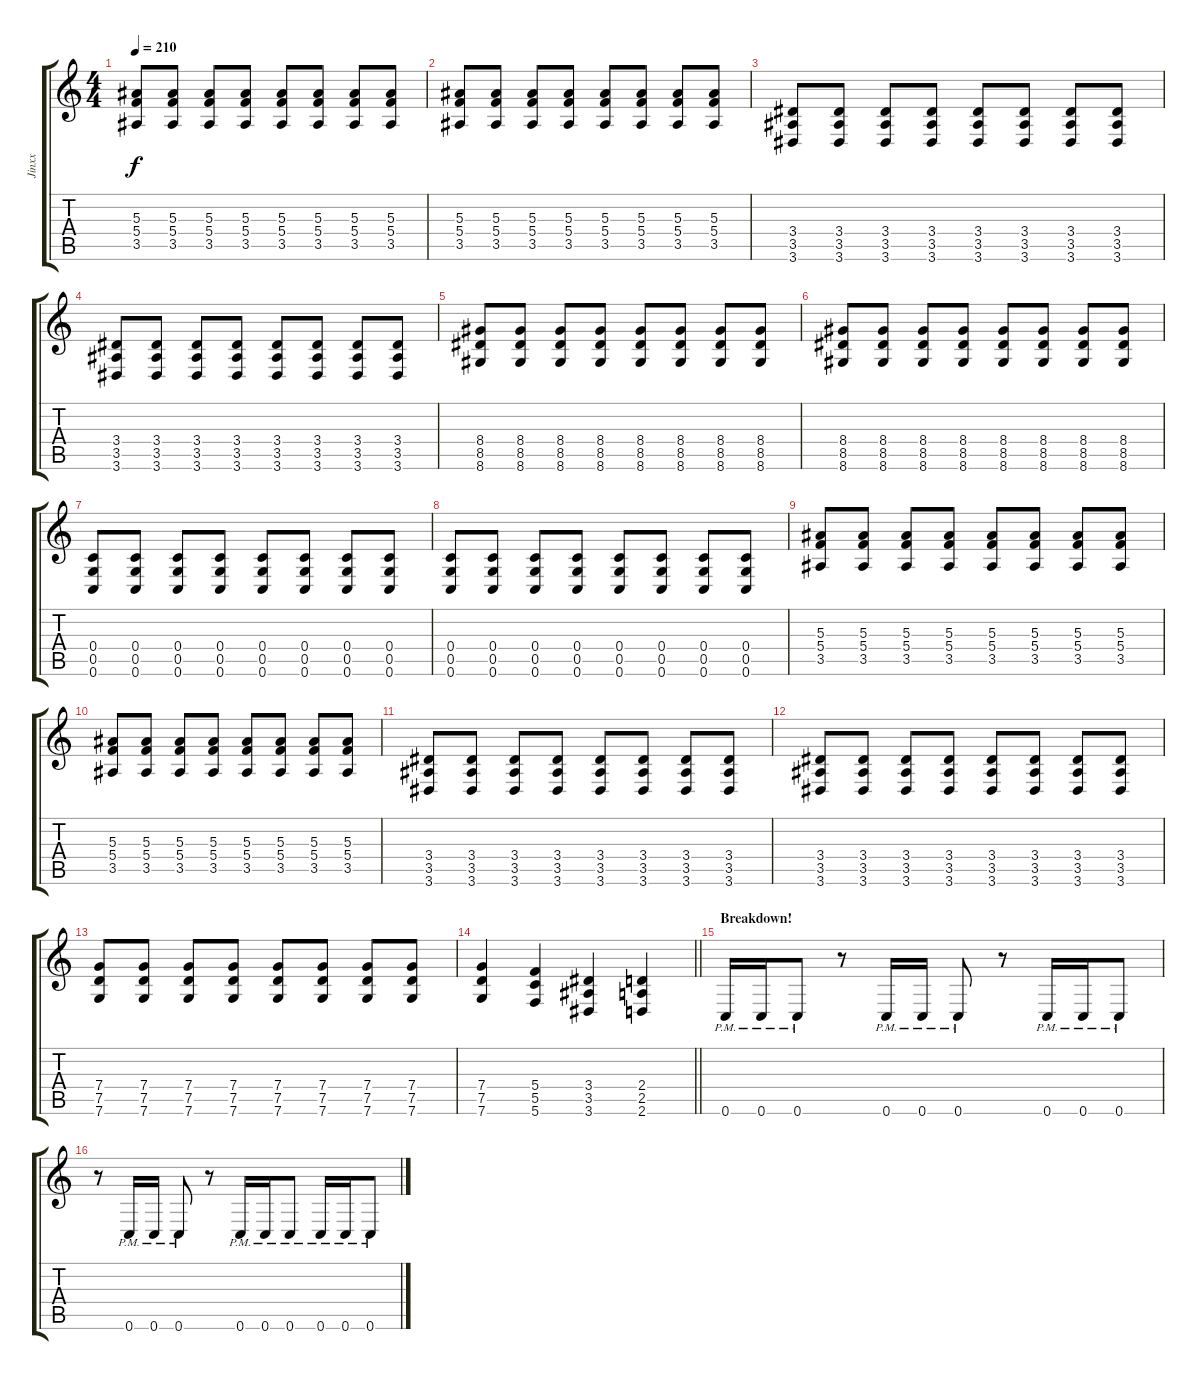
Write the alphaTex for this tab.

\track ("Jinxx" "Jinxx") {instrument distortionguitar}
\staff {score tabs}
\tuning (D4 A3 F3 C3 G2 C2) {hide}
\ts (4 4)
\tempo 210
\clef g2
\ks c
(5.3 5.4 3.5).8{dy f} (5.3 5.4 3.5).8 (5.3 5.4 3.5).8 (5.3 5.4 3.5).8 (5.3 5.4 3.5).8 (5.3 5.4 3.5).8 (5.3 5.4 3.5).8 (5.3 5.4 3.5).8 |
(5.3 5.4 3.5).8 (5.3 5.4 3.5).8 (5.3 5.4 3.5).8 (5.3 5.4 3.5).8 (5.3 5.4 3.5).8 (5.3 5.4 3.5).8 (5.3 5.4 3.5).8 (5.3 5.4 3.5).8 |
(3.4 3.5 3.6).8 (3.4 3.5 3.6).8 (3.4 3.5 3.6).8 (3.4 3.5 3.6).8 (3.4 3.5 3.6).8 (3.4 3.5 3.6).8 (3.4 3.5 3.6).8 (3.4 3.5 3.6).8 |
(3.4 3.5 3.6).8 (3.4 3.5 3.6).8 (3.4 3.5 3.6).8 (3.4 3.5 3.6).8 (3.4 3.5 3.6).8 (3.4 3.5 3.6).8 (3.4 3.5 3.6).8 (3.4 3.5 3.6).8 |
(8.4 8.5 8.6).8 (8.4 8.5 8.6).8 (8.4 8.5 8.6).8 (8.4 8.5 8.6).8 (8.4 8.5 8.6).8 (8.4 8.5 8.6).8 (8.4 8.5 8.6).8 (8.4 8.5 8.6).8 |
(8.4 8.5 8.6).8 (8.4 8.5 8.6).8 (8.4 8.5 8.6).8 (8.4 8.5 8.6).8 (8.4 8.5 8.6).8 (8.4 8.5 8.6).8 (8.4 8.5 8.6).8 (8.4 8.5 8.6).8 |
(0.4 0.5 0.6).8 (0.4 0.5 0.6).8 (0.4 0.5 0.6).8 (0.4 0.5 0.6).8 (0.4 0.5 0.6).8 (0.4 0.5 0.6).8 (0.4 0.5 0.6).8 (0.4 0.5 0.6).8 |
(0.4 0.5 0.6).8 (0.4 0.5 0.6).8 (0.4 0.5 0.6).8 (0.4 0.5 0.6).8 (0.4 0.5 0.6).8 (0.4 0.5 0.6).8 (0.4 0.5 0.6).8 (0.4 0.5 0.6).8 |
(5.3 5.4 3.5).8 (5.3 5.4 3.5).8 (5.3 5.4 3.5).8 (5.3 5.4 3.5).8 (5.3 5.4 3.5).8 (5.3 5.4 3.5).8 (5.3 5.4 3.5).8 (5.3 5.4 3.5).8 |
(5.3 5.4 3.5).8 (5.3 5.4 3.5).8 (5.3 5.4 3.5).8 (5.3 5.4 3.5).8 (5.3 5.4 3.5).8 (5.3 5.4 3.5).8 (5.3 5.4 3.5).8 (5.3 5.4 3.5).8 |
(3.4 3.5 3.6).8 (3.4 3.5 3.6).8 (3.4 3.5 3.6).8 (3.4 3.5 3.6).8 (3.4 3.5 3.6).8 (3.4 3.5 3.6).8 (3.4 3.5 3.6).8 (3.4 3.5 3.6).8 |
(3.4 3.5 3.6).8 (3.4 3.5 3.6).8 (3.4 3.5 3.6).8 (3.4 3.5 3.6).8 (3.4 3.5 3.6).8 (3.4 3.5 3.6).8 (3.4 3.5 3.6).8 (3.4 3.5 3.6).8 |
(7.4 7.5 7.6).8 (7.4 7.5 7.6).8 (7.4 7.5 7.6).8 (7.4 7.5 7.6).8 (7.4 7.5 7.6).8 (7.4 7.5 7.6).8 (7.4 7.5 7.6).8 (7.4 7.5 7.6).8 |
\barLineRight lightlight
(7.4 7.5 7.6).4 (5.4 5.5 5.6).4 (3.4 3.5 3.6).4 (2.4 2.5 2.6).4 |
\section ("" "Breakdown!")
0.6{pm}.16 0.6{pm}.16 0.6{pm}.8 r.8 0.6{pm}.16 0.6{pm}.16 0.6{pm}.8 r.8 0.6{pm}.16 0.6{pm}.16 0.6{pm}.8 |
r.8 0.6{pm}.16 0.6{pm}.16 0.6{pm}.8 r.8 0.6{pm}.16 0.6{pm}.16 0.6{pm}.8 0.6{pm}.16 0.6{pm}.16 0.6{pm}.8
